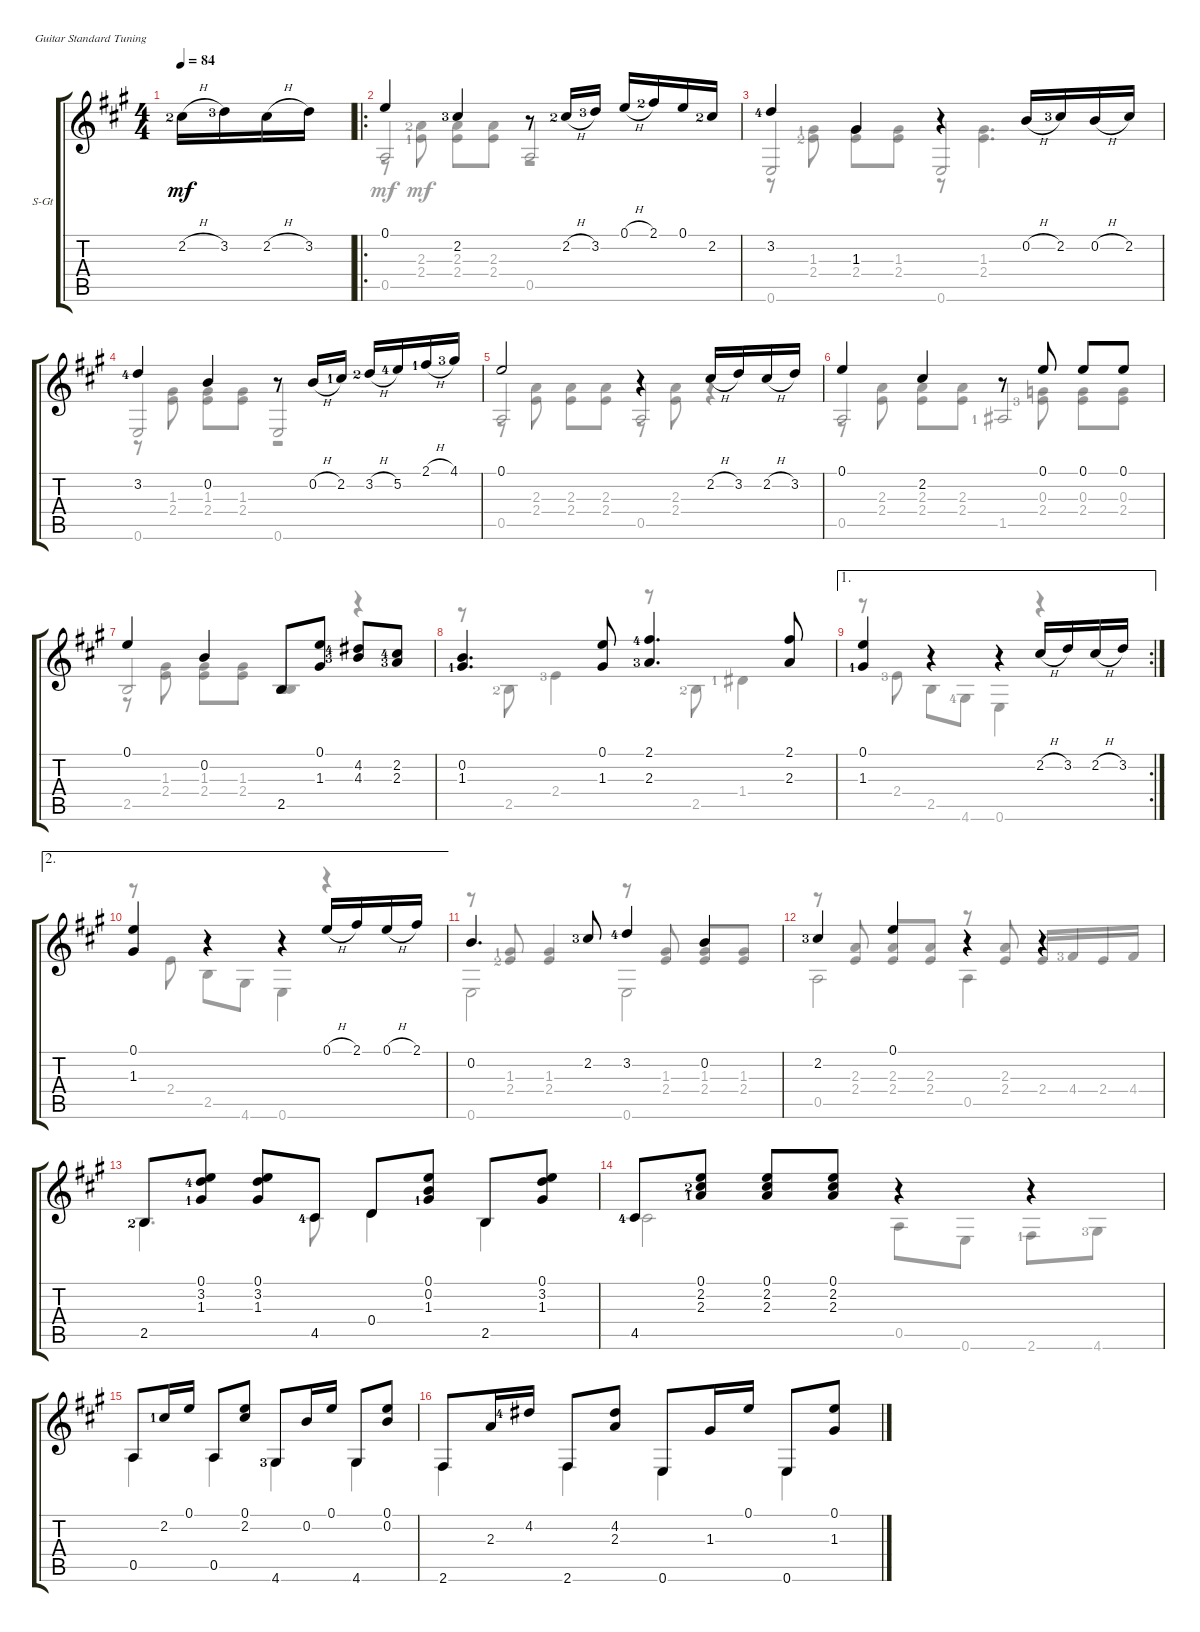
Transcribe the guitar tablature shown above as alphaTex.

\defaultSystemsLayout 4
\bracketExtendMode groupsimilarinstruments
\firstSystemTrackNameOrientation horizontal
\otherSystemsTrackNameOrientation horizontal
\track ("Steel Guitar" "S-Gt") {instrument acousticguitarsteel}
\staff {score tabs}
\tuning (E4 B3 G3 D3 A2 E2)
\voice
\ts (4 4)
\ac
\tempo 84
\clef g2
\ks a
2.2{h lf 3}.16{dy mf instrument acousticguitarsteel} 3.2{lf 4}.16 2.2{h}.16 3.2.16 |
\ro
0.1.4 2.2{lf 4}.4 r.8 2.2{h lf 3}.16 3.2{lf 4}.16 0.1{h}.16 2.1{lf 3}.16 0.1.16 2.2{lf 3}.16 |
3.2{lf 5}.4 1.3.4 r.4 0.2{h}.16 2.2{lf 4}.16 0.2{h}.16 2.2.16 |
3.2{lf 5}.4 0.2.4 r.8 0.2{h}.16 2.2{lf 2}.16 3.2{h lf 3}.16 5.2{lf 5}.16 2.1{h lf 2}.16 4.1{lf 4}.16 |
0.1.2 r.4 2.2{h}.16 3.2.16 2.2{h}.16 3.2.16 |
0.1.4 2.2.4 r.8 0.1.8 0.1.8 0.1.8 |
0.1.4 0.2.4 2.5.8 (0.1 1.3).8 (4.2{lf 5} 4.3{lf 4}).8 (2.2{lf 5} 2.3{lf 4}).8 |
(1.3{lf 2} 0.2).4{d} (0.1 1.3).8 (2.1{lf 5} 2.3{lf 4}).4{d} (2.1 2.3).8 |
\ae 1
\rc 2
(0.1 1.3{lf 2}).4 r.4 r.4 2.2{h}.16 3.2.16 2.2{h}.16 3.2.16 |
\ae 2
(0.1 1.3).4 r.4 r.4 0.1{h}.16 2.1.16 0.1{h}.16 2.1.16 |
0.2.4{d} 2.2{lf 4}.8 3.2{lf 5}.4 0.2.4 |
2.2{lf 4}.4 0.1.4 r.4 r.4 |
2.5{lf 3}.8 (0.1 3.2{lf 5} 1.3{lf 2}).8 (1.3 3.2 0.1).8 4.5{lf 5}.8 0.4.8 (0.1 0.2 1.3{lf 2}).8 2.5.8 (1.3 3.2 0.1).8 |
4.5{lf 5}.8 (0.1 2.2{lf 3} 2.3{lf 2}).8 (2.3 2.2 0.1).8 (0.1 2.2 2.3).8 r.4 r.4 |
0.5.8 2.2{lf 2}.16 0.1.16 0.5.8 (0.1 2.2).8 4.6{lf 4}.8 0.2.16 0.1.16 4.6.8 (0.1 0.2).8 |
2.6.8 2.3.16 4.2{lf 5}.16 2.6.8 (4.2 2.3).8 0.6.8 1.3.16 0.1.16 0.6.8 (0.1 1.3).8
\voice
\clef g2
\ottava regular
\simile none
\ks a
|
0.5.2{beam invert} 0.5.2{beam invert} |
0.6.2{beam invert} 0.6.2{beam invert} |
0.6.2{beam invert} 0.6.2{beam invert} |
0.5.2{beam invert} 0.5.2{beam invert} |
0.5.2{beam invert} 1.5{lf 2}.2{beam invert} |
2.5.2{beam invert} 2.5.4{beam invert} r.4{beam invert} |
r.8 2.5{lf 3}.8 2.4{lf 4}.4 r.8 2.5{lf 3}.8 1.4{lf 2}.4 |
r.8 2.4{lf 4}.8 2.5.8 4.6{lf 5}.8 0.6.4 r.4 |
r.8 2.4.8 2.5.8 4.6.8 0.6.4 r.4 |
r.8{beam invert} (2.4{lf 3} 1.3{lf 2}).8{beam invert} (1.3 2.4).4{beam invert} r.8{beam invert} (2.4 1.3).8{beam invert} (1.3 2.4).8{beam invert} (2.4 1.3).8 |
r.8{beam invert} (2.3 2.4).8 (2.4 2.3).8{beam invert} (2.3 2.4).8{beam invert} r.8{beam invert} (2.4 2.3).8 2.4.16{beam invert} 4.4{lf 4}.16{beam invert} 2.4.16{beam invert} 4.4.16 |
2.5{lf 3}.4{d} 4.5{lf 5}.8 0.4.4 2.5.4 |
4.5{lf 5}.2 0.5.8 0.6.8 2.6{lf 2}.8 4.6{lf 4}.8 |
0.5.4 0.5.4 4.6{lf 4}.4 4.6.4 |
2.6.4 2.6.4 0.6.4 0.6.4
\voice
\clef g2
\ottava regular
\simile none
\ks a
|
r.8 (2.4{lf 2} 2.3{lf 3}).8 (2.4 2.3).8 (2.3 2.4).8 r.2 |
r.8 (2.4{lf 3} 1.3{lf 2}).8 (1.3 2.4).8 (2.4 1.3).8 r.8 (1.3 2.4).4{d} |
r.8 (2.4 1.3).8 (2.4 1.3).8 (1.3 2.4).8 r.2 |
r.8 (2.3 2.4).8 (2.4 2.3).8 (2.3 2.4).8 r.8 (2.4 2.3).8 r.4 |
r.8 (2.4 2.3).8 (2.3 2.4).8 (2.4 2.3).8 r.8 (0.3 2.4{lf 4}).8 (2.4 0.3).8 (2.4 0.3).8 |
r.8 (1.3 2.4).8 (2.4 1.3).8 (1.3 2.4).8 r.2 |
|
|
|
0.6.2 0.6.2 |
0.5.2 0.5.4 r.4 |
|
|
|
